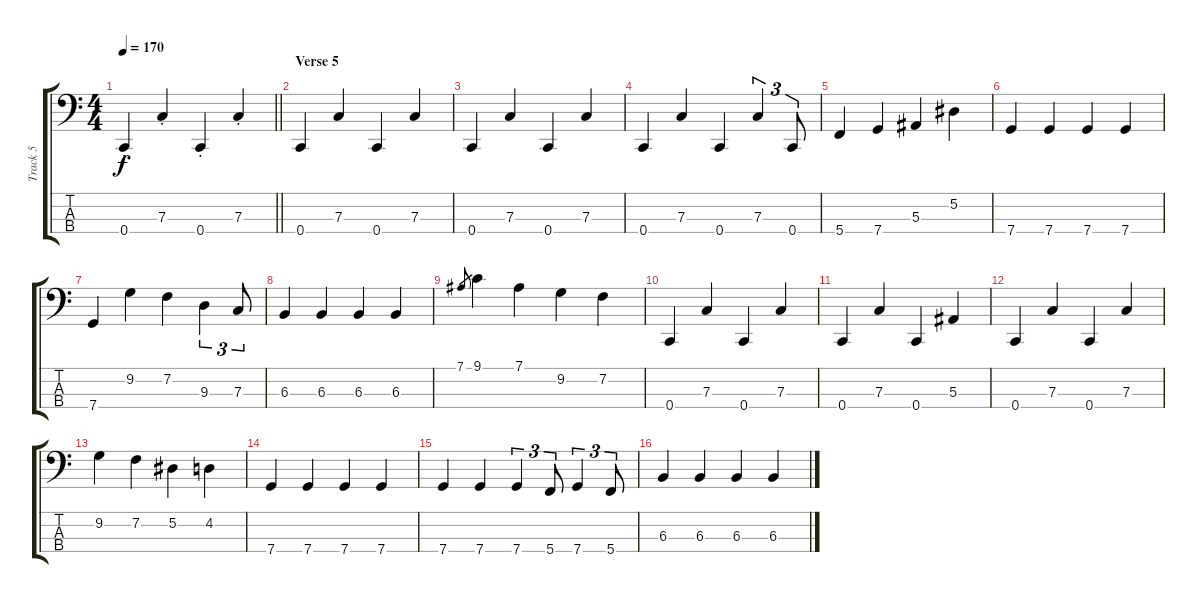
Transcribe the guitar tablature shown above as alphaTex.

\track ("Track 5" "Track 5") {instrument electricbassfinger}
\staff {score tabs}
\tuning (Eb2 Bb1 F1 C1) {hide}
\ts (4 4)
\tempo 170
\clef f4
\barLineRight lightlight
\ks c
0.4{st}.4{dy f} 7.3{st}.4 0.4{st}.4 7.3{st}.4 |
\section ("" "Verse 5")
0.4.4 7.3.4 0.4.4 7.3.4 |
0.4.4 7.3.4 0.4.4 7.3.4 |
0.4.4 7.3.4 0.4.4 7.3.4{tu (3 2)} 0.4.8{tu (3 2)} |
5.4.4 7.4.4 5.3.4 5.2.4 |
7.4.4 7.4.4 7.4.4 7.4.4 |
7.4.4 9.2.4 7.2.4 9.3.4{tu (3 2)} 7.3.8{tu (3 2)} |
6.3.4 6.3.4 6.3.4 6.3.4 |
7.1.8{gr} 9.1.4 7.1.4 9.2.4 7.2.4 |
0.4.4 7.3.4 0.4.4 7.3.4 |
0.4.4 7.3.4 0.4.4 5.3.4 |
0.4.4 7.3.4 0.4.4 7.3.4 |
9.2.4 7.2.4 5.2.4 4.2.4 |
7.4.4 7.4.4 7.4.4 7.4.4 |
7.4.4 7.4.4 7.4.4{tu (3 2)} 5.4.8{tu (3 2)} 7.4.4{tu (3 2)} 5.4.8{tu (3 2)} |
6.3.4 6.3.4 6.3.4 6.3.4
